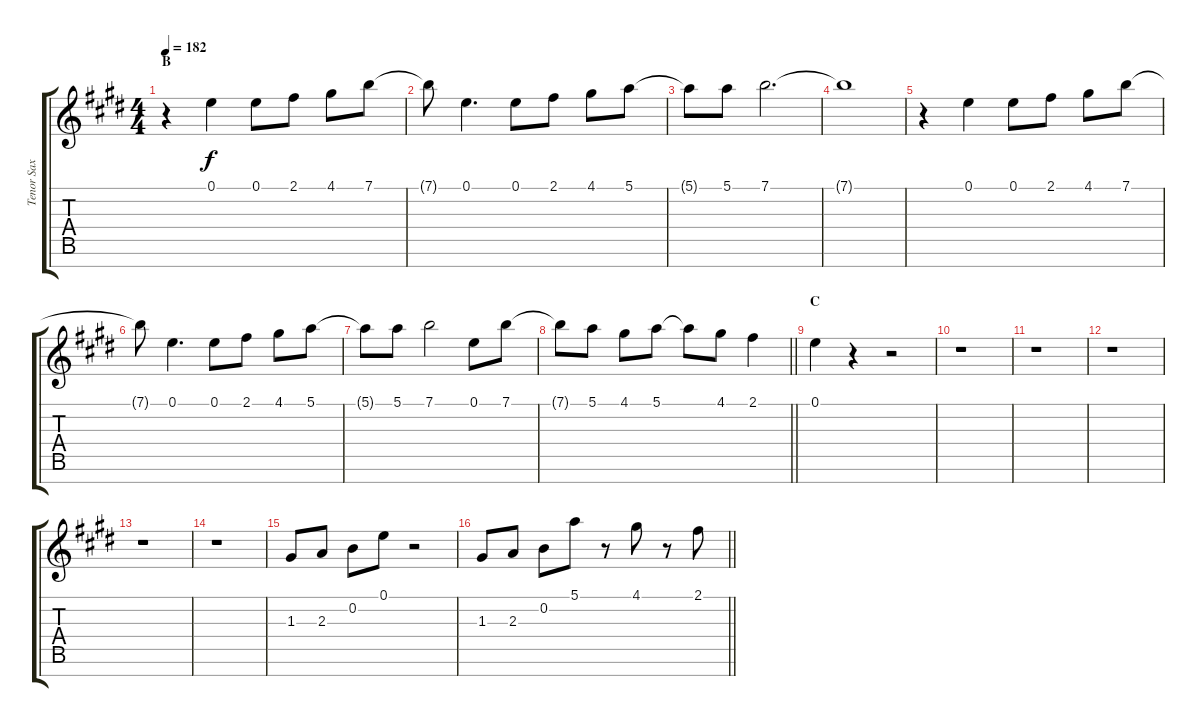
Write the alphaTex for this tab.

\track ("Tenor Sax" "Tenor Sax") {instrument tenorsax}
\staff {score tabs}
\tuning (E5 B4 G4 D4 A3 E3 B2) {hide}
\ts (4 4)
\section ("" "B")
\tempo 182
\clef g2
\ks e
r.4{dy f} 0.1.4 0.1.8 2.1.8 4.1.8 7.1.8 |
7.1{t}.8 0.1.4{d} 0.1.8 2.1.8 4.1.8 5.1.8 |
5.1{t}.8 5.1.8 7.1.2{d} |
7.1{t}.1 |
r.4 0.1.4 0.1.8 2.1.8 4.1.8 7.1.8 |
7.1{t}.8 0.1.4{d} 0.1.8 2.1.8 4.1.8 5.1.8 |
5.1{t}.8 5.1.8 7.1.2 0.1.8 7.1.8 |
\barLineRight lightlight
7.1{t}.8 5.1.8 4.1.8 5.1.8 5.1{t}.8 4.1.8 2.1.4 |
\section ("" "C")
0.1.4 r.4 r.2 |
r.1 |
r.1 |
r.1 |
r.1 |
r.1 |
1.3.8 2.3.8 0.2.8 0.1.8 r.2 |
\barLineRight lightlight
1.3.8 2.3.8 0.2.8 5.1.8 r.8 4.1.8 r.8 2.1.8
